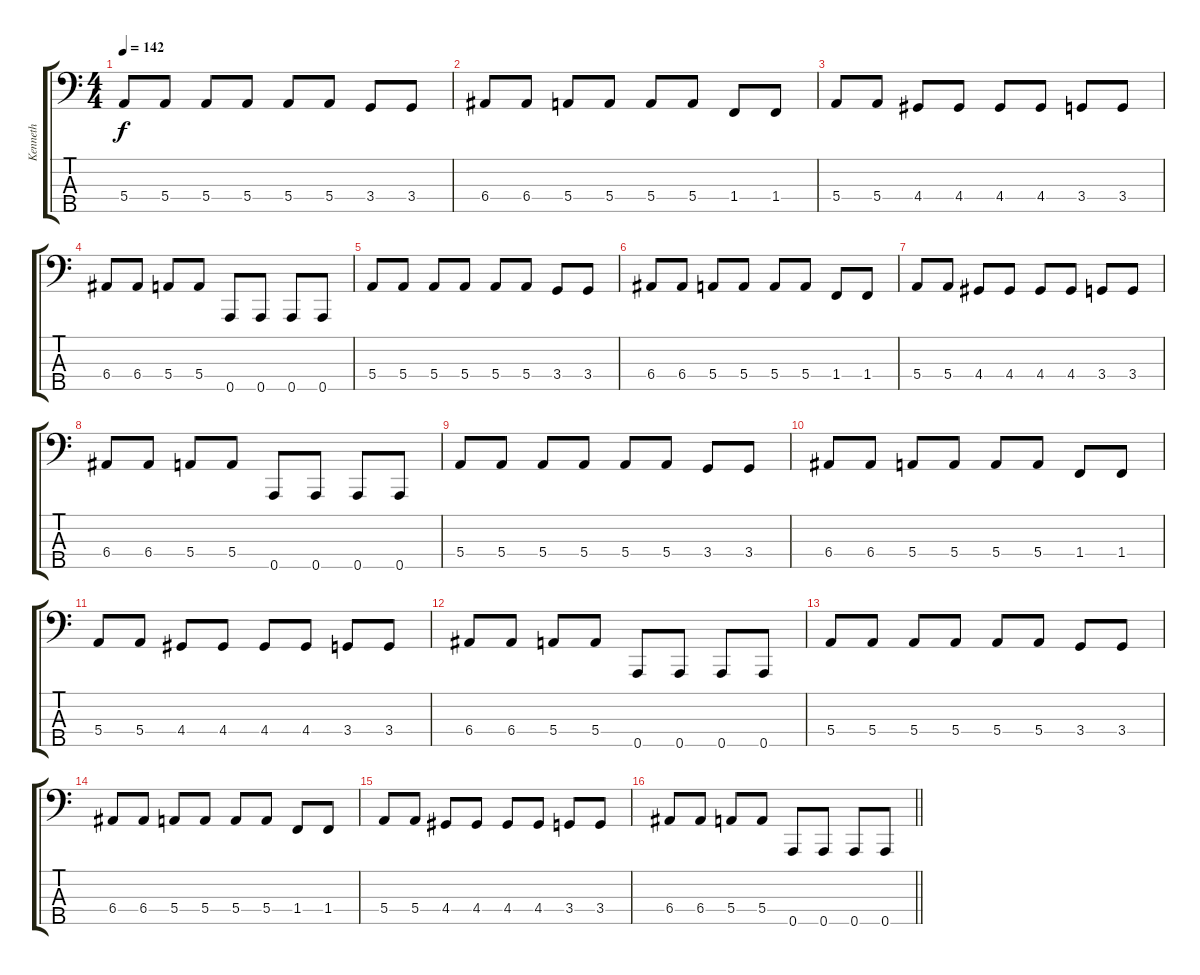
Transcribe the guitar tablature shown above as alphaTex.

\track ("Kenneth" "Kenneth") {instrument electricbasspick}
\staff {score tabs}
\tuning (G2 D2 A1 E1 A0) {hide}
\ts (4 4)
\section ("" "")
\tempo 142
\clef f4
\ks c
5.4.8{dy f} 5.4.8 5.4.8 5.4.8 5.4.8 5.4.8 3.4.8 3.4.8 |
6.4.8 6.4.8 5.4.8 5.4.8 5.4.8 5.4.8 1.4.8 1.4.8 |
5.4.8 5.4.8 4.4.8 4.4.8 4.4.8 4.4.8 3.4.8 3.4.8 |
6.4.8 6.4.8 5.4.8 5.4.8 0.5.8 0.5.8 0.5.8 0.5.8 |
5.4.8 5.4.8 5.4.8 5.4.8 5.4.8 5.4.8 3.4.8 3.4.8 |
6.4.8 6.4.8 5.4.8 5.4.8 5.4.8 5.4.8 1.4.8 1.4.8 |
5.4.8 5.4.8 4.4.8 4.4.8 4.4.8 4.4.8 3.4.8 3.4.8 |
6.4.8 6.4.8 5.4.8 5.4.8 0.5.8 0.5.8 0.5.8 0.5.8 |
5.4.8 5.4.8 5.4.8 5.4.8 5.4.8 5.4.8 3.4.8 3.4.8 |
6.4.8 6.4.8 5.4.8 5.4.8 5.4.8 5.4.8 1.4.8 1.4.8 |
5.4.8 5.4.8 4.4.8 4.4.8 4.4.8 4.4.8 3.4.8 3.4.8 |
6.4.8 6.4.8 5.4.8 5.4.8 0.5.8 0.5.8 0.5.8 0.5.8 |
5.4.8 5.4.8 5.4.8 5.4.8 5.4.8 5.4.8 3.4.8 3.4.8 |
6.4.8 6.4.8 5.4.8 5.4.8 5.4.8 5.4.8 1.4.8 1.4.8 |
5.4.8 5.4.8 4.4.8 4.4.8 4.4.8 4.4.8 3.4.8 3.4.8 |
\barLineRight lightlight
6.4.8 6.4.8 5.4.8 5.4.8 0.5.8 0.5.8 0.5.8 0.5.8
